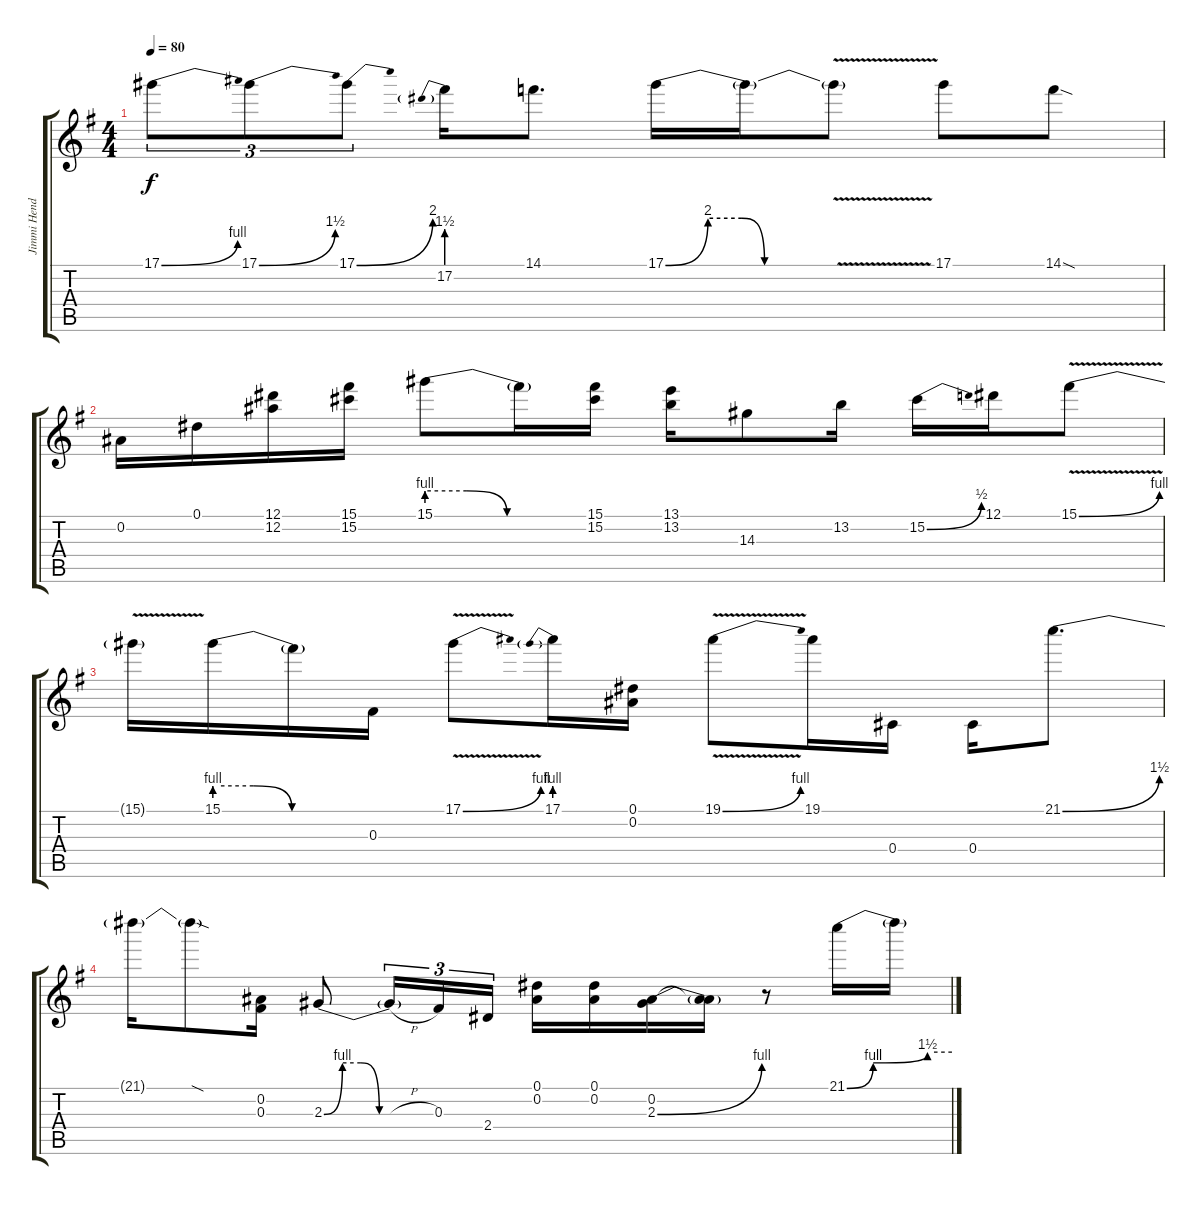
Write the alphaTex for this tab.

\track ("Jimmi Hendrix" "Jimmi Hend") {instrument overdrivenguitar}
\staff {score tabs}
\tuning (Eb4 Bb3 Gb3 Db3 Ab2 Eb2) {hide}
\ts (4 4)
\tempo 80
\clef g2
\ks eminor
17.1{be (bend 0 0 60 4)}.8{tu (3 2) dy f} 17.1{be (bend 0 0 60 6)}.8{tu (3 2)} 17.1{be (bend 0 0 60 8)}.8{tu (3 2)} 17.2{be (prebend 0 6 60 6)}.16 14.1.8{d} 17.1{be (custom 0 0 15 8 27 8 35 0 45 0 60 0)}.16 17.1{t}.16 17.1{v t}.8 17.1.8 14.1{sod}.8 |
0.2.16 0.1.16 (12.1 12.2).16 (15.1 15.2).16 15.1{be (custom 0 4 15 4 30 0 60 0)}.8 15.1{t}.16 (15.1 15.2).16 (13.1 13.2).16 14.3.8 13.2.16 15.2{be (bend 0 0 60 2)}.16 12.1.16 15.1{be (bend 0 0 60 4) v}.8 |
15.1{t}.16 15.1{be (custom 0 4 15 4 30 0 60 0)}.16 15.1{t}.16 0.3.16 17.1{be (bend 0 0 60 4) v}.8 17.1{be (prebend 0 4 60 4)}.16 (0.1 0.2).16 19.1{be (bend 0 0 60 4) v}.8 19.1.16 0.4.16 0.4.16 21.1{be (bend 0 0 60 6)}.8{d} |
21.1{t}.16 21.1{sod t}.8 (0.2 0.3).16 2.3{be (custom 0 0 10 4 20 4 30 0 60 0)}.8 2.3{h t}.16{tu (3 2)} 0.3.16{tu (3 2)} 2.4.16{tu (3 2)} (0.1 0.2).16 (0.1 0.2).16 (0.2 2.3{be (bend 0 0 60 4)}).16 (0.2{t} 2.3{t}).16 r.8 21.1{be (custom 0 0 15 4 46 6 60 6)}.16 21.1{t}.16
